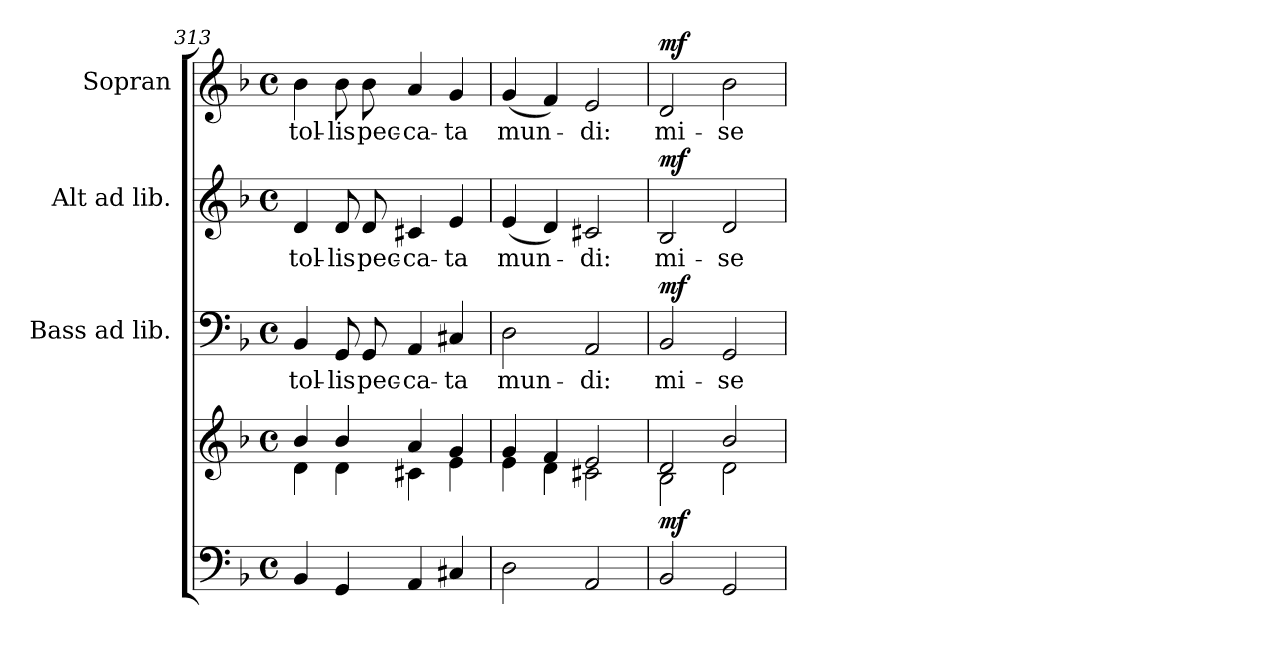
**kern	**kern	**dynam	**kern	**text	**dynam	**kern	**text	**dynam	**kern	**text	**dynam
*part4	*part4	*part4	*part3	*part3	*part3	*part2	*part2	*part2	*part1	*part1	*part1
*staff5	*staff4	*staff4/5	*staff3	*staff3	*staff3	*staff2	*staff2	*staff2	*staff1	*staff1	*staff1
*	*	*	*I"Bass ad lib.	*	*	*I"Alt ad lib.	*	*	*I"Sopran	*	*
*	*	*	*I'B.	*	*	*I'A.	*	*	*I'S.	*	*
*clefF4	*clefG2	*	*clefF4	*	*	*clefG2	*	*	*clefG2	*	*
*k[b-]	*k[b-]	*	*k[b-]	*	*	*k[b-]	*	*	*k[b-]	*	*
*F:	*F:	*	*F:	*	*	*F:	*	*	*F:	*	*
*M4/4	*M4/4	*	*M4/4	*	*	*M4/4	*	*	*M4/4	*	*
*met(c)	*met(c)	*	*met(c)	*	*	*met(c)	*	*	*met(c)	*	*
=313	=313	=313	=313	=313	=313	=313	=313	=313	=313	=313	=313
*	*^	*	*	*	*	*	*	*	*	*	*
!	!	!	!	!	!LO:LY:b	!	!	!LO:LY:b	!	!	!LO:LY:b	!
4BB-/	4b-/	4d\	.	4BB-/	tol-	.	4d/	tol-	.	4b-\	tol-	.
!	!	!	!	!	!LO:LY:b	!	!	!LO:LY:b	!	!	!LO:LY:b	!
4GG/	4b-/	4d\	.	8GG/	-lis	.	8d/	-lis	.	8b-\	-lis	.
!	!	!	!	!	!LO:LY:b	!	!	!LO:LY:b	!	!	!LO:LY:b	!
.	.	.	.	8GG/	pec-	.	8d/	pec-	.	8b-\	pec-	.
!	!	!	!	!	!LO:LY:b	!	!	!LO:LY:b	!	!	!LO:LY:b	!
4AA/	4a/	4c#X\	.	4AA/	-ca-	.	4c#X/	-ca-	.	4a/	-ca-	.
!	!	!	!	!	!LO:LY:b	!	!	!LO:LY:b	!	!	!LO:LY:b	!
4C#X/	4g/	4e\	.	4C#X/	-ta	.	4e/	-ta	.	4g/	-ta	.
=314	=314	=314	=314	=314	=314	=314	=314	=314	=314	=314	=314	=314
!	!	!	!	!	!LO:LY:b	!	!	!LO:LY:b	!	!	!LO:LY:b	!
2D\	4g/	4e\	.	2D\	mun-	.	(<4e/	mun-	.	(<4g/	mun-	.
.	4f/	4d\	.	.	.	.	4d/)	.	.	4f/)	.	.
!	!	!	!	!	!LO:LY:b	!	!	!LO:LY:b	!	!	!LO:LY:b	!
2AA/	2e/	2c#X\	.	2AA/	-di:	.	2c#X/	-di:	.	2e/	-di:	.
=315	=315	=315	=315	=315	=315	=315	=315	=315	=315	=315	=315	=315
!	!	!	!LO:DY:b	!	!LO:LY:b	!LO:DY:a	!	!LO:LY:b	!LO:DY:a	!	!LO:LY:b	!LO:DY:a
2BB-/	2d/	2B-\	mf	2BB-/	mi-	mf	2B-/	mi-	mf	2d/	mi-	mf
!	!	!	!	!	!LO:LY:b	!	!	!LO:LY:b	!	!	!LO:LY:b	!
2GG/	2b-/	2d\	.	2GG/	-se-	.	2d/	-se-	.	2b-\	-se-	.
*	*v	*v	*	*	*	*	*	*	*	*	*	*
=	=	=	=	=	=	=	=	=	=	=	=
*-	*-	*-	*-	*-	*-	*-	*-	*-	*-	*-	*-
